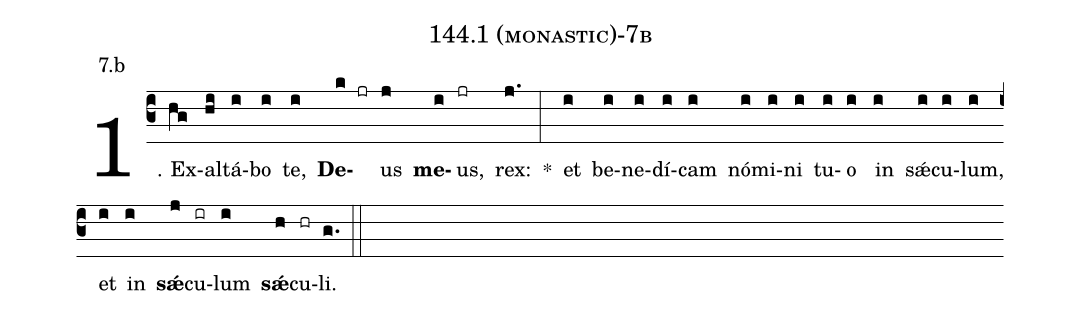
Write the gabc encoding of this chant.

name: 144.1 (monastic)-7b;
annotation: 7.b;
%%
(c3)1. Ex(hg)al(hi)tá(i)bo(i) te,(i) <b>De</b>(k jr)us(j) <b>me</b>(i)us,(jr) rex:(j.) *(:) et(i) be(i)ne(i)dí(i)cam(i) nó(i)mi(i)ni(i) tu(i)o(i) in(i) sǽ(i)cu(i)lum,(i) et(i) in(i) <b>sǽ</b>(j)cu(ir)lum(i) <b>sǽ</b>(h)cu(hr)li.(g.) (::)
